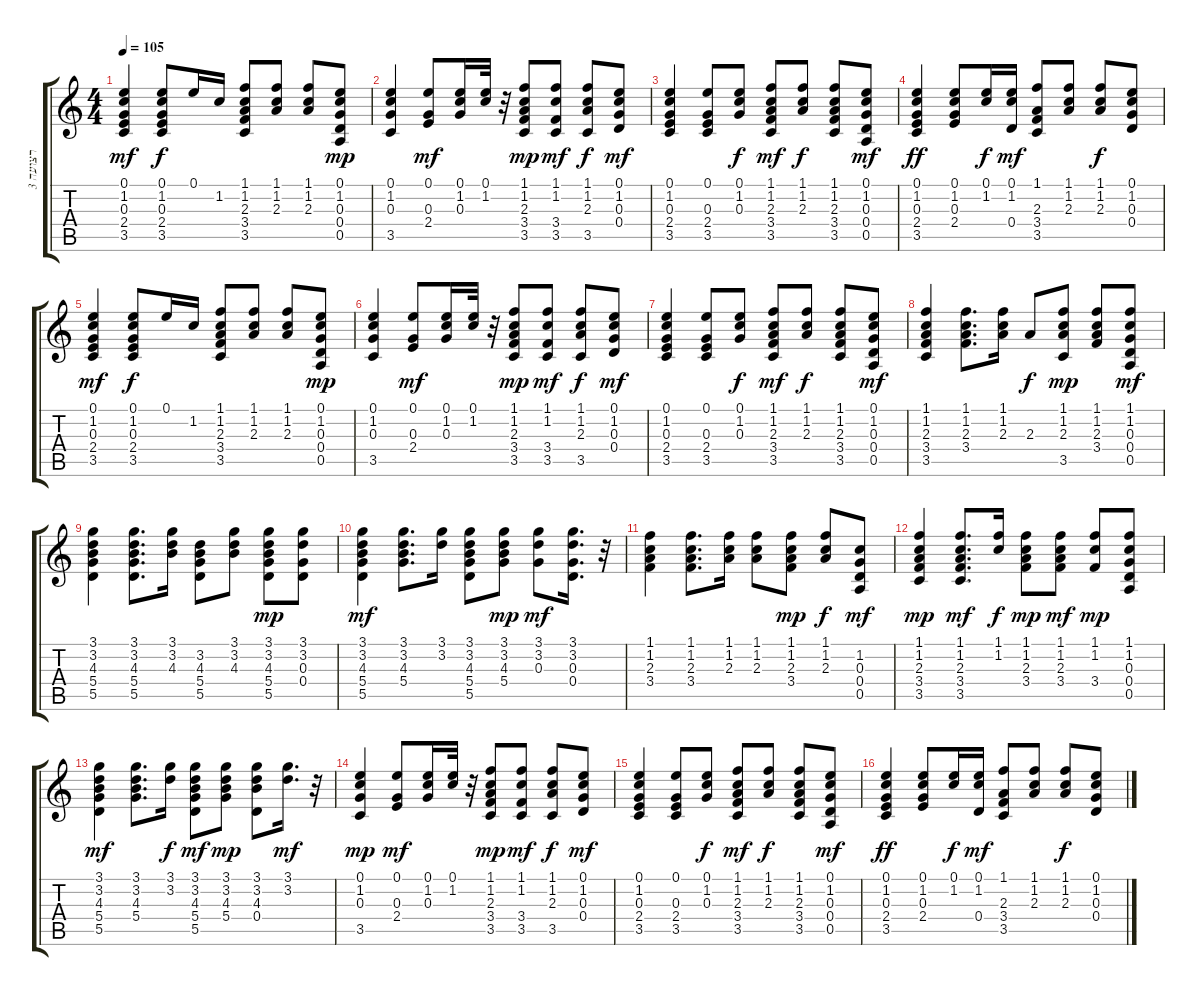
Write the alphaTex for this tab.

\track ("רצועה 3" "רצועה 3") {instrument acousticguitarsteel}
\staff {score tabs}
\tuning (E4 B3 G3 D3 A2 E2) {hide}
\ts (4 4)
\tempo 105
\clef g2
\ks c
(0.1 1.2 0.3 2.4 3.5).4{dy mf} (0.1 1.2 0.3 2.4 3.5).8{dy f} 0.1.16 1.2.16 (1.1 1.2 2.3 3.4 3.5).8 (1.1 1.2 2.3).8 (1.1 1.2 2.3).8 (0.1 1.2 0.3 0.4 0.5).8{dy mp} |
(0.1 1.2 0.3 3.5).4 (0.1 0.3 2.4).8{dy mf} (0.1 1.2 0.3).16 (0.1 1.2).32 r.32 (1.1 1.2 2.3 3.4 3.5).8{dy mp} (1.1 1.2 3.4 3.5).8{dy mf} (1.1 1.2 2.3 3.5).8{dy f} (0.1 1.2 0.3 0.4).8{dy mf} |
(0.1 1.2 0.3 2.4 3.5).4 (0.1 0.3 2.4 3.5).8 (0.1 1.2 0.3).8{dy f} (1.1 1.2 2.3 3.4 3.5).8{dy mf} (1.1 1.2 2.3).8{dy f} (1.1 1.2 2.3 3.4 3.5).8 (0.1 1.2 0.3 0.4 0.5).8{dy mf} |
(0.1 1.2 0.3 2.4 3.5).4{dy ff} (0.1 1.2 0.3 2.4).8 (0.1 1.2).16{dy f} (0.1 1.2 0.4).16{dy mf} (1.1 2.3 3.4 3.5).8 (1.1 1.2 2.3).8 (1.1 1.2 2.3).8{dy f} (0.1 1.2 0.3 0.4).8 |
(0.1 1.2 0.3 2.4 3.5).4{dy mf} (0.1 1.2 0.3 2.4 3.5).8{dy f} 0.1.16 1.2.16 (1.1 1.2 2.3 3.4 3.5).8 (1.1 1.2 2.3).8 (1.1 1.2 2.3).8 (0.1 1.2 0.3 0.4 0.5).8{dy mp} |
(0.1 1.2 0.3 3.5).4 (0.1 0.3 2.4).8{dy mf} (0.1 1.2 0.3).16 (0.1 1.2).32 r.32 (1.1 1.2 2.3 3.4 3.5).8{dy mp} (1.1 1.2 3.4 3.5).8{dy mf} (1.1 1.2 2.3 3.5).8{dy f} (0.1 1.2 0.3 0.4).8{dy mf} |
(0.1 1.2 0.3 2.4 3.5).4 (0.1 0.3 2.4 3.5).8 (0.1 1.2 0.3).8{dy f} (1.1 1.2 2.3 3.4 3.5).8{dy mf} (1.1 1.2 2.3).8{dy f} (1.1 1.2 2.3 3.4 3.5).8 (0.1 1.2 0.3 0.4 0.5).8{dy mf} |
(1.1 1.2 2.3 3.4 3.5).4 (1.1 1.2 2.3 3.4).8{d} (1.1 1.2 2.3).16 2.3.8{dy f} (1.1 1.2 2.3 3.5).8{dy mp} (1.1 1.2 2.3 3.4).8 (1.1 1.2 0.3 0.4 0.5).8{dy mf} |
(3.1 3.2 4.3 5.4 5.5).4 (3.1 3.2 4.3 5.4 5.5).8{d} (3.1 3.2 4.3).16 (3.2 4.3 5.4 5.5).8 (3.1 3.2 4.3).8 (3.1 3.2 4.3 5.4 5.5).8{dy mp} (3.1 3.2 0.3 0.4).8 |
(3.1 3.2 4.3 5.4 5.5).4{dy mf} (3.1 3.2 4.3 5.4).8{d} (3.1 3.2).16 (3.1 3.2 4.3 5.4 5.5).8 (3.1 3.2 4.3 5.4).8{dy mp} (3.1 3.2 0.3).8{dy mf} (3.1 3.2 0.3 0.4).16{d} r.32 |
(1.1 1.2 2.3 3.4).4 (1.1 1.2 2.3 3.4).8{d} (1.1 1.2 2.3).16 (1.1 1.2 2.3).8 (1.1 1.2 2.3 3.4).8{dy mp} (1.1 1.2 2.3).8{dy f} (1.2 0.3 0.4 0.5).8{dy mf} |
(1.1 1.2 2.3 3.4 3.5).4{dy mp} (1.1 1.2 2.3 3.4 3.5).8{d dy mf} (1.1 1.2).16{dy f} (1.1 1.2 2.3 3.4).8{dy mp} (1.1 1.2 2.3 3.4).8{dy mf} (1.1 1.2 3.4).8{dy mp} (1.1 1.2 0.3 0.4 0.5).8 |
(3.1 3.2 4.3 5.4 5.5).4{dy mf} (3.1 3.2 4.3 5.4).8{d} (3.1 3.2).16{dy f} (3.1 3.2 4.3 5.4 5.5).8{dy mf} (3.1 3.2 4.3 5.4).8{dy mp} (3.1 3.2 4.3 0.4).8 (3.1 3.2).16{d dy mf} r.32 |
(0.1 1.2 0.3 3.5).4{dy mp} (0.1 0.3 2.4).8{dy mf} (0.1 1.2 0.3).16 (0.1 1.2).32 r.32 (1.1 1.2 2.3 3.4 3.5).8{dy mp} (1.1 1.2 3.4 3.5).8{dy mf} (1.1 1.2 2.3 3.5).8{dy f} (0.1 1.2 0.3 0.4).8{dy mf} |
(0.1 1.2 0.3 2.4 3.5).4 (0.1 0.3 2.4 3.5).8 (0.1 1.2 0.3).8{dy f} (1.1 1.2 2.3 3.4 3.5).8{dy mf} (1.1 1.2 2.3).8{dy f} (1.1 1.2 2.3 3.4 3.5).8 (0.1 1.2 0.3 0.4 0.5).8{dy mf} |
(0.1 1.2 0.3 2.4 3.5).4{dy ff} (0.1 1.2 0.3 2.4).8 (0.1 1.2).16{dy f} (0.1 1.2 0.4).16{dy mf} (1.1 2.3 3.4 3.5).8 (1.1 1.2 2.3).8 (1.1 1.2 2.3).8{dy f} (0.1 1.2 0.3 0.4).8
